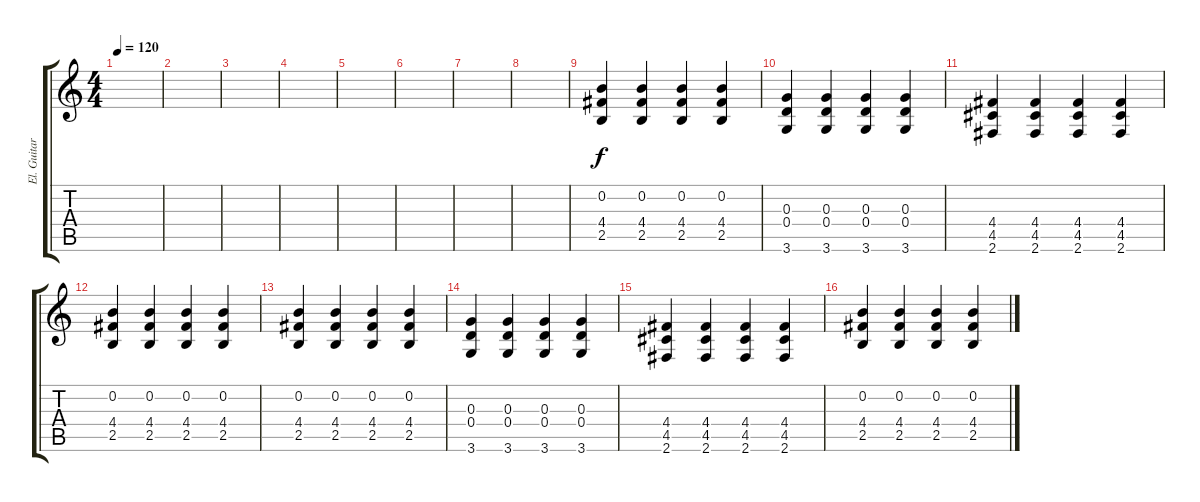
\track ("El. Guitar 1" "El. Guitar") {instrument distortionguitar}
\staff {score tabs}
\tuning (E4 B3 G3 D3 A2 E2) {hide}
\ts (4 4)
\tempo 120
\clef g2
\ks c
|
|
|
|
|
|
|
|
(0.2 4.4 2.5).4 (0.2 4.4 2.5).4 (0.2 4.4 2.5).4 (0.2 4.4 2.5).4 |
(0.3 0.4 3.6).4 (0.3 0.4 3.6).4 (0.3 0.4 3.6).4 (0.3 0.4 3.6).4 |
(4.4 4.5 2.6).4 (4.4 4.5 2.6).4 (4.4 4.5 2.6).4 (4.4 4.5 2.6).4 |
(0.2 4.4 2.5).4 (0.2 4.4 2.5).4 (0.2 4.4 2.5).4 (0.2 4.4 2.5).4 |
(0.2 4.4 2.5).4 (0.2 4.4 2.5).4 (0.2 4.4 2.5).4 (0.2 4.4 2.5).4 |
(0.3 0.4 3.6).4 (0.3 0.4 3.6).4 (0.3 0.4 3.6).4 (0.3 0.4 3.6).4 |
(4.4 4.5 2.6).4 (4.4 4.5 2.6).4 (4.4 4.5 2.6).4 (4.4 4.5 2.6).4 |
(0.2 4.4 2.5).4 (0.2 4.4 2.5).4 (0.2 4.4 2.5).4 (0.2 4.4 2.5).4
